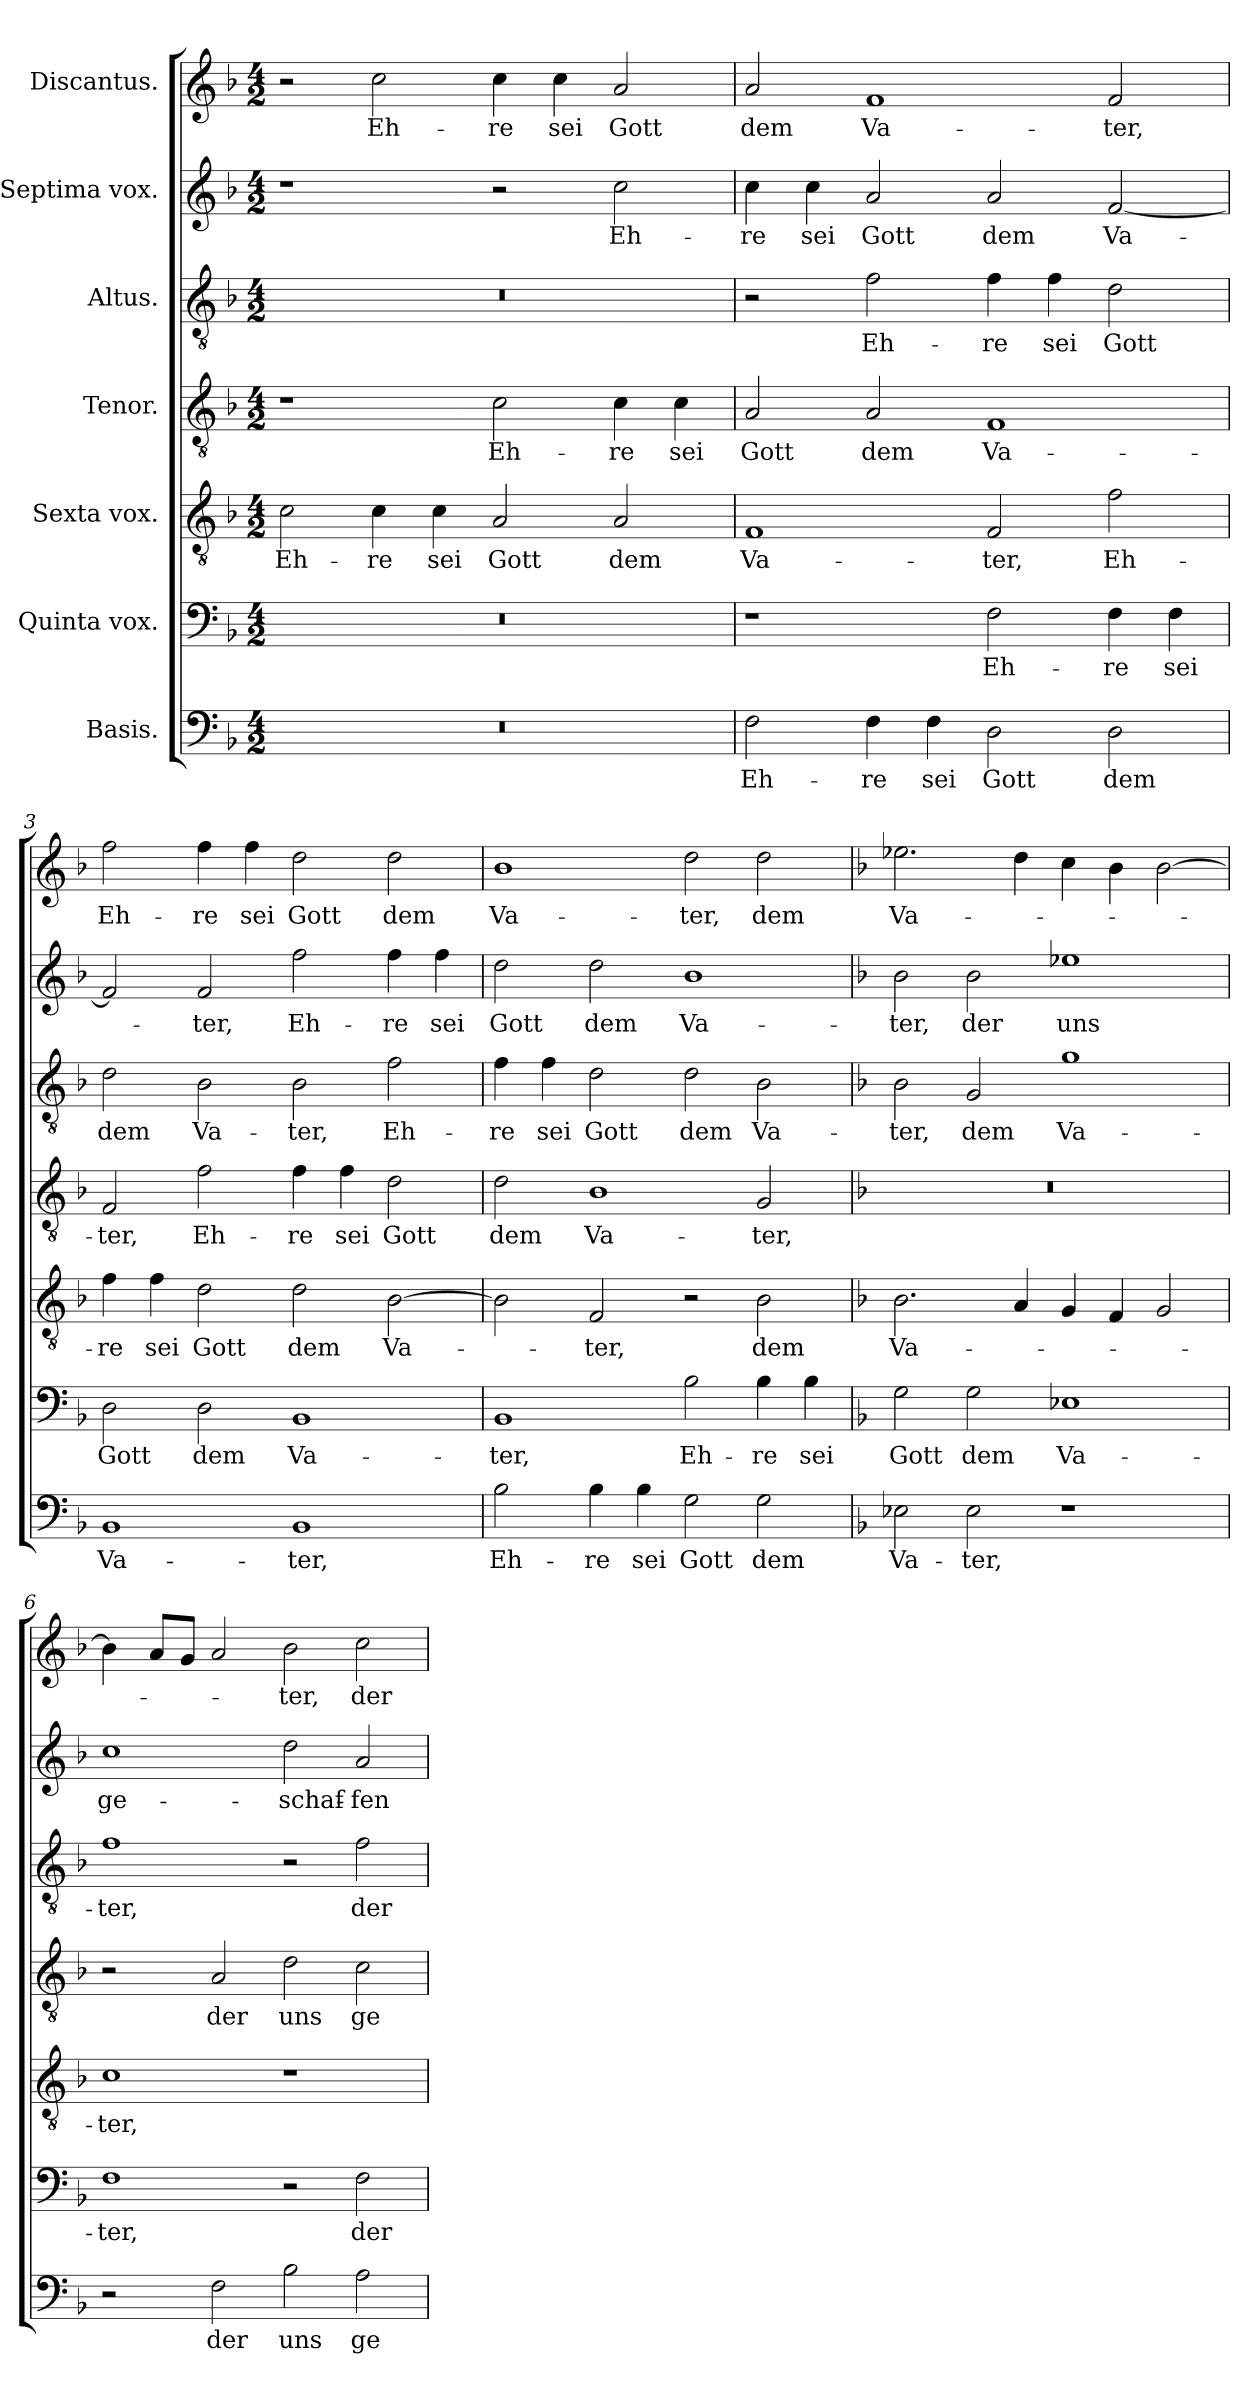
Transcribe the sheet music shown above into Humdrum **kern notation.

**kern	**text	**kern	**text	**kern	**text	**kern	**text	**kern	**text	**kern	**text	**kern	**text
*part7	*part7	*part6	*part6	*part5	*part5	*part4	*part4	*part3	*part3	*part2	*part2	*part1	*part1
*staff7	*staff7	*staff6	*staff6	*staff5	*staff5	*staff4	*staff4	*staff3	*staff3	*staff2	*staff2	*staff1	*staff1
*I"Basis.	*	*I"Quinta vox.	*	*I"Sexta vox.	*	*I"Tenor.	*	*I"Altus.	*	*I"Septima vox.	*	*I"Discantus.	*
*clefF4	*	*clefF4	*	*clefGv2	*	*clefGv2	*	*clefGv2	*	*clefG2	*	*clefG2	*
*k[b-]	*	*k[b-]	*	*k[b-]	*	*k[b-]	*	*k[b-]	*	*k[b-]	*	*k[b-]	*
*M4/2	*	*M4/2	*	*M4/2	*	*M4/2	*	*M4/2	*	*M4/2	*	*M4/2	*
=1	=1	=1	=1	=1	=1	=1	=1	=1	=1	=1	=1	=1	=1
!	!	!	!	!	!LO:LY:b	!	!	!	!	!	!	!	!
0r	.	0r	.	2c\	Eh-	1r	.	0r	.	1r	.	2r	.
!	!	!	!	!	!LO:LY:b	!	!	!	!	!	!	!	!LO:LY:b
.	.	.	.	4c\	-re	.	.	.	.	.	.	2cc\	Eh-
!	!	!	!	!	!LO:LY:b	!	!	!	!	!	!	!	!
.	.	.	.	4c\	sei	.	.	.	.	.	.	.	.
!	!	!	!	!	!LO:LY:b	!	!LO:LY:b	!	!	!	!	!	!LO:LY:b
.	.	.	.	2A/	Gott	2c\	Eh-	.	.	2r	.	4cc\	-re
!	!	!	!	!	!	!	!	!	!	!	!	!	!LO:LY:b
.	.	.	.	.	.	.	.	.	.	.	.	4cc\	sei
!	!	!	!	!	!LO:LY:b	!	!LO:LY:b	!	!	!	!LO:LY:b	!	!LO:LY:b
.	.	.	.	2A/	dem	4c\	-re	.	.	2cc\	Eh-	2a/	Gott
!	!	!	!	!	!	!	!LO:LY:b	!	!	!	!	!	!
.	.	.	.	.	.	4c\	sei	.	.	.	.	.	.
=2	=2	=2	=2	=2	=2	=2	=2	=2	=2	=2	=2	=2	=2
!	!LO:LY:b	!	!	!	!LO:LY:b	!	!LO:LY:b	!	!	!	!LO:LY:b	!	!LO:LY:b
2F\	Eh-	1r	.	1F	Va-	2A/	Gott	2r	.	4cc\	-re	2a/	dem
!	!	!	!	!	!	!	!	!	!	!	!LO:LY:b	!	!
.	.	.	.	.	.	.	.	.	.	4cc\	sei	.	.
!	!LO:LY:b	!	!	!	!	!	!LO:LY:b	!	!LO:LY:b	!	!LO:LY:b	!	!LO:LY:b
4F\	-re	.	.	.	.	2A/	dem	2f\	Eh-	2a/	Gott	1f	Va-
!	!LO:LY:b	!	!	!	!	!	!	!	!	!	!	!	!
4F\	sei	.	.	.	.	.	.	.	.	.	.	.	.
!	!LO:LY:b	!	!LO:LY:b	!	!LO:LY:b	!	!LO:LY:b	!	!LO:LY:b	!	!LO:LY:b	!	!
2D\	Gott	2F\	Eh-	2F/	-ter,	1F	Va-	4f\	-re	2a/	dem	.	.
!	!	!	!	!	!	!	!	!	!LO:LY:b	!	!	!	!
.	.	.	.	.	.	.	.	4f\	sei	.	.	.	.
!	!LO:LY:b	!	!LO:LY:b	!	!LO:LY:b	!	!	!	!LO:LY:b	!	!LO:LY:b	!	!LO:LY:b
2D\	dem	4F\	-re	2f\	Eh-	.	.	2d\	Gott	[2f/	Va-	2f/	-ter,
!	!	!	!LO:LY:b	!	!	!	!	!	!	!	!	!	!
.	.	4F\	sei	.	.	.	.	.	.	.	.	.	.
=3	=3	=3	=3	=3	=3	=3	=3	=3	=3	=3	=3	=3	=3
!	!LO:LY:b	!	!LO:LY:b	!	!LO:LY:b	!	!LO:LY:b	!	!LO:LY:b	!	!	!	!LO:LY:b
1BB-	Va-	2D\	Gott	4f\	-re	2F/	-ter,	2d\	dem	2f/]	.	2ff\	Eh-
!	!	!	!	!	!LO:LY:b	!	!	!	!	!	!	!	!
.	.	.	.	4f\	sei	.	.	.	.	.	.	.	.
!	!	!	!LO:LY:b	!	!LO:LY:b	!	!LO:LY:b	!	!LO:LY:b	!	!LO:LY:b	!	!LO:LY:b
.	.	2D\	dem	2d\	Gott	2f\	Eh-	2B-\	Va-	2f/	-ter,	4ff\	-re
!	!	!	!	!	!	!	!	!	!	!	!	!	!LO:LY:b
.	.	.	.	.	.	.	.	.	.	.	.	4ff\	sei
!	!LO:LY:b	!	!LO:LY:b	!	!LO:LY:b	!	!LO:LY:b	!	!LO:LY:b	!	!LO:LY:b	!	!LO:LY:b
1BB-	-ter,	1BB-	Va-	2d\	dem	4f\	-re	2B-\	-ter,	2ff\	Eh-	2dd\	Gott
!	!	!	!	!	!	!	!LO:LY:b	!	!	!	!	!	!
.	.	.	.	.	.	4f\	sei	.	.	.	.	.	.
!	!	!	!	!	!LO:LY:b	!	!LO:LY:b	!	!LO:LY:b	!	!LO:LY:b	!	!LO:LY:b
.	.	.	.	[2B-\	Va-	2d\	Gott	2f\	Eh-	4ff\	-re	2dd\	dem
!	!	!	!	!	!	!	!	!	!	!	!LO:LY:b	!	!
.	.	.	.	.	.	.	.	.	.	4ff\	sei	.	.
=4	=4	=4	=4	=4	=4	=4	=4	=4	=4	=4	=4	=4	=4
!	!LO:LY:b	!	!LO:LY:b	!	!	!	!LO:LY:b	!	!LO:LY:b	!	!LO:LY:b	!	!LO:LY:b
2B-\	Eh-	1BB-	-ter,	2B-\]	.	2d\	dem	4f\	-re	2dd\	Gott	1b-	Va-
!	!	!	!	!	!	!	!	!	!LO:LY:b	!	!	!	!
.	.	.	.	.	.	.	.	4f\	sei	.	.	.	.
!	!LO:LY:b	!	!	!	!LO:LY:b	!	!LO:LY:b	!	!LO:LY:b	!	!LO:LY:b	!	!
4B-\	-re	.	.	2F/	-ter,	1B-	Va-	2d\	Gott	2dd\	dem	.	.
!	!LO:LY:b	!	!	!	!	!	!	!	!	!	!	!	!
4B-\	sei	.	.	.	.	.	.	.	.	.	.	.	.
!	!LO:LY:b	!	!LO:LY:b	!	!	!	!	!	!LO:LY:b	!	!LO:LY:b	!	!LO:LY:b
2G\	Gott	2B-\	Eh-	2r	.	.	.	2d\	dem	1b-	Va-	2dd\	-ter,
!	!LO:LY:b	!	!LO:LY:b	!	!LO:LY:b	!	!LO:LY:b	!	!LO:LY:b	!	!	!	!LO:LY:b
2G\	dem	4B-\	-re	2B-\	dem	2G/	-ter,	2B-\	Va-	.	.	2dd\	dem
!	!	!	!LO:LY:b	!	!	!	!	!	!	!	!	!	!
.	.	4B-\	sei	.	.	.	.	.	.	.	.	.	.
!!LO:LB:g=z
=5	=5	=5	=5	=5	=5	=5	=5	=5	=5	=5	=5	=5	=5
*	*	*k[b-]	*	*	*	*	*	*	*	*	*	*	*
!	!LO:LY:b	!	!LO:LY:b	!	!LO:LY:b	!	!	!	!LO:LY:b	!	!LO:LY:b	!	!LO:LY:b
2E-X\	Va-	2G\	Gott	2.B-\	Va-	0r	.	2B-\	-ter,	2b-\	-ter,	2.ee-X\	Va-
!	!LO:LY:b	!	!LO:LY:b	!	!	!	!	!	!LO:LY:b	!	!LO:LY:b	!	!
2E-\	-ter,	2G\	dem	.	.	.	.	2G/	dem	2b-\	der	.	.
.	.	.	.	4A/	.	.	.	.	.	.	.	4dd\	.
!	!	!	!LO:LY:b	!	!	!	!	!	!LO:LY:b	!	!LO:LY:b	!	!
1r	.	1E-X	Va-	4G/	.	.	.	1g	Va-	1ee-X	uns	4cc\	.
.	.	.	.	4F/	.	.	.	.	.	.	.	4b-\	.
.	.	.	.	2G/	.	.	.	.	.	.	.	[2b-\	.
=6	=6	=6	=6	=6	=6	=6	=6	=6	=6	=6	=6	=6	=6
!	!	!	!LO:LY:b	!	!LO:LY:b	!	!	!	!LO:LY:b	!	!LO:LY:b	!	!
2r	.	1F	-ter,	1c	-ter,	2r	.	1f	-ter,	1cc	ge-	4b-\]	.
.	.	.	.	.	.	.	.	.	.	.	.	8a/L	.
.	.	.	.	.	.	.	.	.	.	.	.	8g/J	.
!	!LO:LY:b	!	!	!	!	!	!LO:LY:b	!	!	!	!	!	!
2F\	der	.	.	.	.	2A/	der	.	.	.	.	2a/	.
!	!LO:LY:b	!	!	!	!	!	!LO:LY:b	!	!	!	!LO:LY:b	!	!LO:LY:b
2B-\	uns	2r	.	1r	.	2d\	uns	2r	.	2dd\	-schaf-	2b-\	-ter,
!	!LO:LY:b	!	!LO:LY:b	!	!	!	!LO:LY:b	!	!LO:LY:b	!	!LO:LY:b	!	!LO:LY:b
2A\	ge-	2F\	der	.	.	2c\	ge-	2f\	der	2a/	-fen	2cc\	der
=	=	=	=	=	=	=	=	=	=	=	=	=	=
*-	*-	*-	*-	*-	*-	*-	*-	*-	*-	*-	*-	*-	*-
